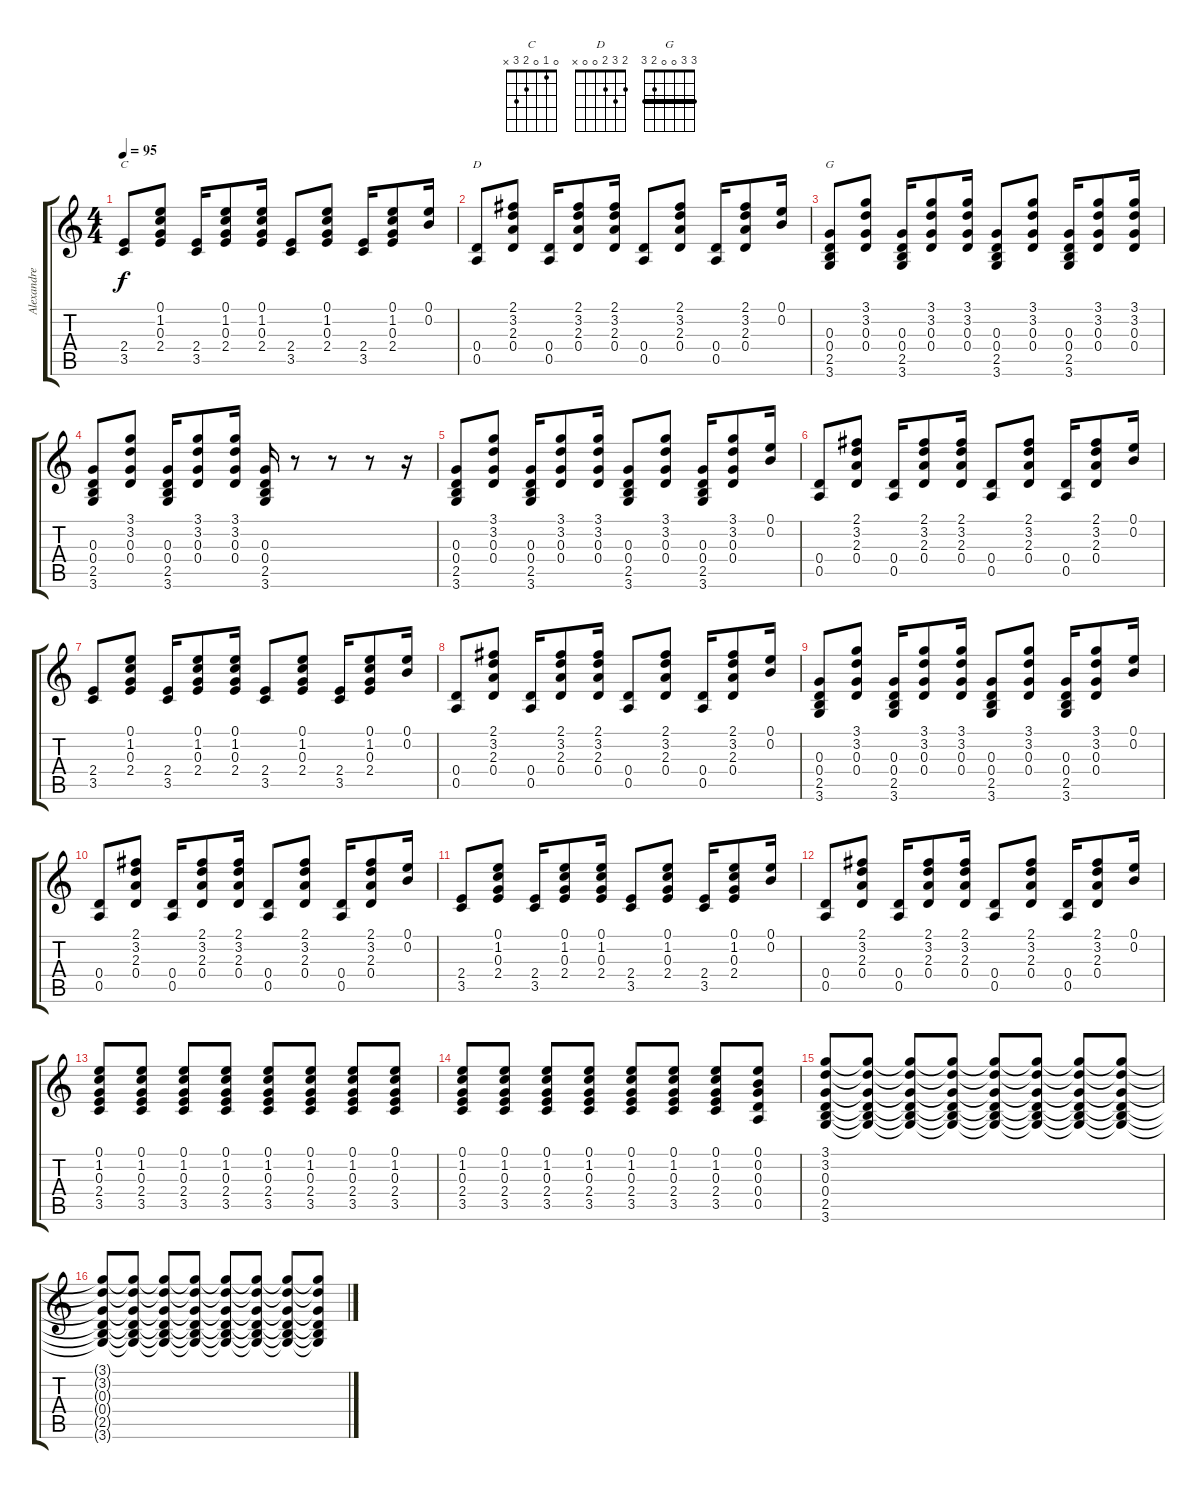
\track ("Alexandre Parr - Guitare" "Alexandre ") {instrument electricguitarclean}
\staff {score tabs}
\tuning (E4 B3 G3 D3 A2 E2) {hide}
\chord ("C" 0 1 0 2 3 x)
\chord ("D" 2 3 2 0 0 x)
\chord ("G" 3 3 0 0 2 3) {barre 3}
\ts (4 4)
\tempo 95
\clef g2
\ks c
(2.4 3.5).8{ch "C" dy f} (0.1 1.2 0.3 2.4).8 (2.4 3.5).16 (0.1 1.2 0.3 2.4).8 (0.1 1.2 0.3 2.4).16 (2.4 3.5).8 (0.1 1.2 0.3 2.4).8 (2.4 3.5).16 (0.1 1.2 0.3 2.4).8 (0.1 0.2).16 |
(0.4 0.5).8{ch "D"} (2.1 3.2 2.3 0.4).8 (0.4 0.5).16 (2.1 3.2 2.3 0.4).8 (2.1 3.2 2.3 0.4).16 (0.4 0.5).8 (2.1 3.2 2.3 0.4).8 (0.4 0.5).16 (2.1 3.2 2.3 0.4).8 (0.1 0.2).16 |
(0.3 0.4 2.5 3.6).8{ch "G"} (3.1 3.2 0.3 0.4).8 (0.3 0.4 2.5 3.6).16 (3.1 3.2 0.3 0.4).8 (3.1 3.2 0.3 0.4).16 (0.3 0.4 2.5 3.6).8 (3.1 3.2 0.3 0.4).8 (0.3 0.4 2.5 3.6).16 (3.1 3.2 0.3 0.4).8 (3.1 3.2 0.3 0.4).16 |
(0.3 0.4 2.5 3.6).8 (3.1 3.2 0.3 0.4).8 (0.3 0.4 2.5 3.6).16 (3.1 3.2 0.3 0.4).8 (3.1 3.2 0.3 0.4).16 (0.3 0.4 2.5 3.6).16 r.8 r.8 r.8 r.16 |
(0.3 0.4 2.5 3.6).8 (3.1 3.2 0.3 0.4).8 (0.3 0.4 2.5 3.6).16 (3.1 3.2 0.3 0.4).8 (3.1 3.2 0.3 0.4).16 (0.3 0.4 2.5 3.6).8 (3.1 3.2 0.3 0.4).8 (0.3 0.4 2.5 3.6).16 (3.1 3.2 0.3 0.4).8 (0.1 0.2).16 |
(0.4 0.5).8 (2.1 3.2 2.3 0.4).8 (0.4 0.5).16 (2.1 3.2 2.3 0.4).8 (2.1 3.2 2.3 0.4).16 (0.4 0.5).8 (2.1 3.2 2.3 0.4).8 (0.4 0.5).16 (2.1 3.2 2.3 0.4).8 (0.1 0.2).16 |
(2.4 3.5).8 (0.1 1.2 0.3 2.4).8 (2.4 3.5).16 (0.1 1.2 0.3 2.4).8 (0.1 1.2 0.3 2.4).16 (2.4 3.5).8 (0.1 1.2 0.3 2.4).8 (2.4 3.5).16 (0.1 1.2 0.3 2.4).8 (0.1 0.2).16 |
(0.4 0.5).8 (2.1 3.2 2.3 0.4).8 (0.4 0.5).16 (2.1 3.2 2.3 0.4).8 (2.1 3.2 2.3 0.4).16 (0.4 0.5).8 (2.1 3.2 2.3 0.4).8 (0.4 0.5).16 (2.1 3.2 2.3 0.4).8 (0.1 0.2).16 |
(0.3 0.4 2.5 3.6).8 (3.1 3.2 0.3 0.4).8 (0.3 0.4 2.5 3.6).16 (3.1 3.2 0.3 0.4).8 (3.1 3.2 0.3 0.4).16 (0.3 0.4 2.5 3.6).8 (3.1 3.2 0.3 0.4).8 (0.3 0.4 2.5 3.6).16 (3.1 3.2 0.3 0.4).8 (0.1 0.2).16 |
(0.4 0.5).8 (2.1 3.2 2.3 0.4).8 (0.4 0.5).16 (2.1 3.2 2.3 0.4).8 (2.1 3.2 2.3 0.4).16 (0.4 0.5).8 (2.1 3.2 2.3 0.4).8 (0.4 0.5).16 (2.1 3.2 2.3 0.4).8 (0.1 0.2).16 |
(2.4 3.5).8 (0.1 1.2 0.3 2.4).8 (2.4 3.5).16 (0.1 1.2 0.3 2.4).8 (0.1 1.2 0.3 2.4).16 (2.4 3.5).8 (0.1 1.2 0.3 2.4).8 (2.4 3.5).16 (0.1 1.2 0.3 2.4).8 (0.1 0.2).16 |
(0.4 0.5).8 (2.1 3.2 2.3 0.4).8 (0.4 0.5).16 (2.1 3.2 2.3 0.4).8 (2.1 3.2 2.3 0.4).16 (0.4 0.5).8 (2.1 3.2 2.3 0.4).8 (0.4 0.5).16 (2.1 3.2 2.3 0.4).8 (0.1 0.2).16 |
(0.1 1.2 0.3 2.4 3.5).8 (0.1 1.2 0.3 2.4 3.5).8 (0.1 1.2 0.3 2.4 3.5).8 (0.1 1.2 0.3 2.4 3.5).8 (0.1 1.2 0.3 2.4 3.5).8 (0.1 1.2 0.3 2.4 3.5).8 (0.1 1.2 0.3 2.4 3.5).8 (0.1 1.2 0.3 2.4 3.5).8 |
(0.1 1.2 0.3 2.4 3.5).8 (0.1 1.2 0.3 2.4 3.5).8 (0.1 1.2 0.3 2.4 3.5).8 (0.1 1.2 0.3 2.4 3.5).8 (0.1 1.2 0.3 2.4 3.5).8 (0.1 1.2 0.3 2.4 3.5).8 (0.1 1.2 0.3 2.4 3.5).8 (0.1 0.2 0.3 0.4 0.5).8 |
(3.1 3.2 0.3 0.4 2.5 3.6).8 (3.1{t} 3.2{t} 0.3{t} 0.4{t} 2.5{t} 3.6{t}).8 (3.1{t} 3.2{t} 0.3{t} 0.4{t} 2.5{t} 3.6{t}).8 (3.1{t} 3.2{t} 0.3{t} 0.4{t} 2.5{t} 3.6{t}).8 (3.1{t} 3.2{t} 0.3{t} 0.4{t} 2.5{t} 3.6{t}).8 (3.1{t} 3.2{t} 0.3{t} 0.4{t} 2.5{t} 3.6{t}).8 (3.1{t} 3.2{t} 0.3{t} 0.4{t} 2.5{t} 3.6{t}).8 (3.1{t} 3.2{t} 0.3{t} 0.4{t} 2.5{t} 3.6{t}).8 |
(3.1{t} 3.2{t} 0.3{t} 0.4{t} 2.5{t} 3.6{t}).8 (3.1{t} 3.2{t} 0.3{t} 0.4{t} 2.5{t} 3.6{t}).8 (3.1{t} 3.2{t} 0.3{t} 0.4{t} 2.5{t} 3.6{t}).8 (3.1{t} 3.2{t} 0.3{t} 0.4{t} 2.5{t} 3.6{t}).8 (3.1{t} 3.2{t} 0.3{t} 0.4{t} 2.5{t} 3.6{t}).8 (3.1{t} 3.2{t} 0.3{t} 0.4{t} 2.5{t} 3.6{t}).8 (3.1{t} 3.2{t} 0.3{t} 0.4{t} 2.5{t} 3.6{t}).8 (3.1{t} 3.2{t} 0.3{t} 0.4{t} 2.5{t} 3.6{t}).8
